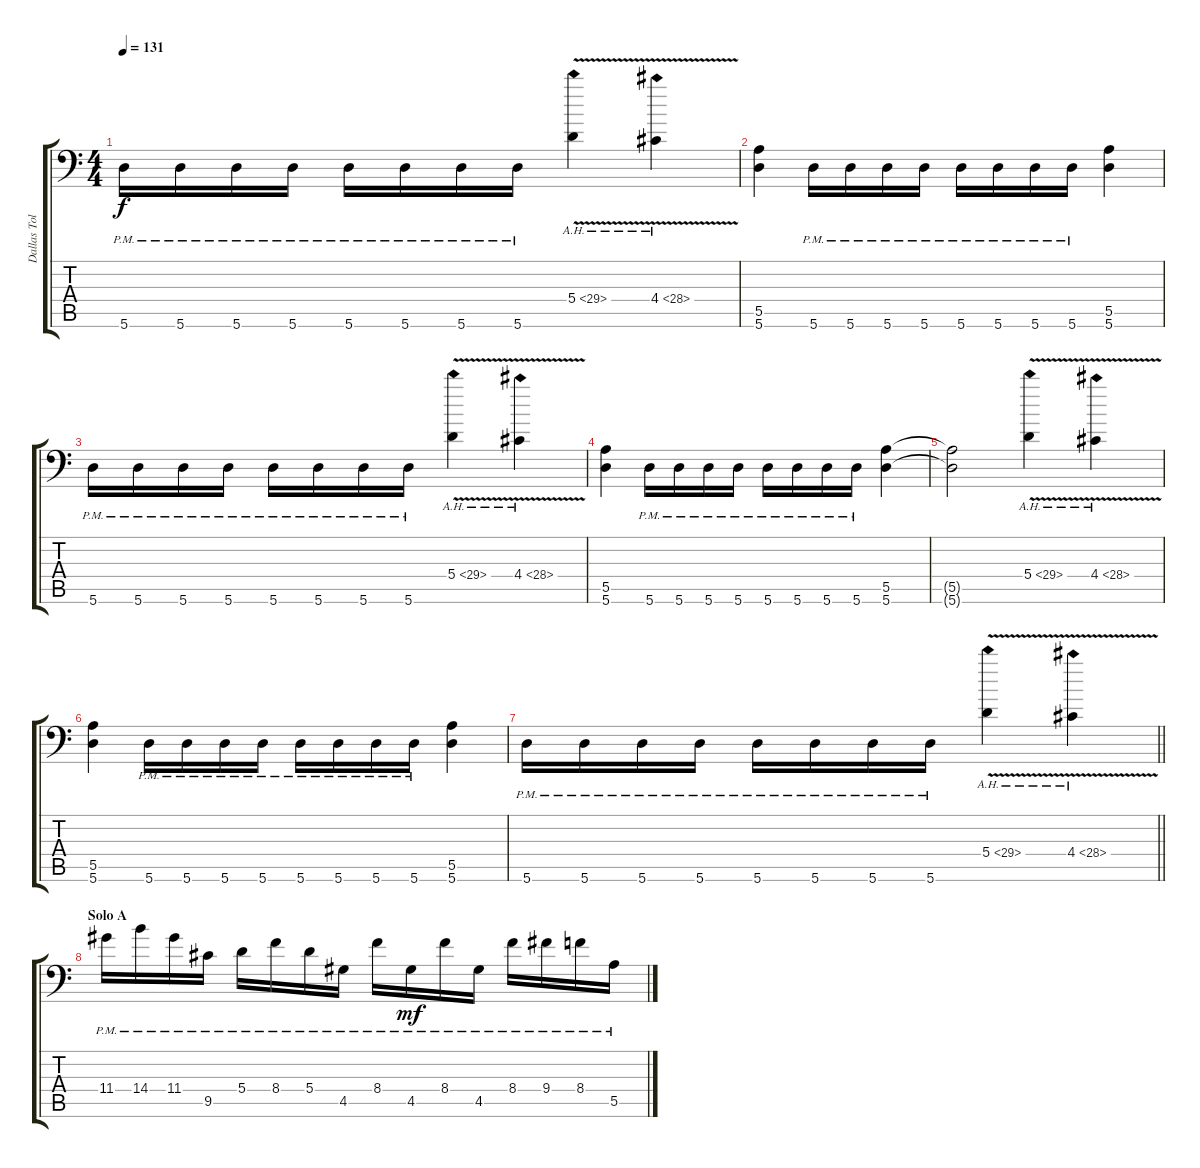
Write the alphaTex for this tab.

\track ("Dallas Toler-Wade " "Dallas Tol") {instrument distortionguitar}
\staff {score tabs}
\tuning (B3 Gb3 D3 A2 E2 A1) {hide}
\ts (4 4)
\tempo 131
\clef f4
\ks c
5.6{pm}.16{dy f} 5.6{pm}.16 5.6{pm}.16 5.6{pm}.16 5.6{pm}.16 5.6{pm}.16 5.6{pm}.16 5.6{pm}.16 5.4{ah 24 v}.4 4.4{ah 24 v}.4 |
(5.5 5.6).4 5.6{pm}.16 5.6{pm}.16 5.6{pm}.16 5.6{pm}.16 5.6{pm}.16 5.6{pm}.16 5.6{pm}.16 5.6{pm}.16 (5.5 5.6).4 |
5.6{pm}.16 5.6{pm}.16 5.6{pm}.16 5.6{pm}.16 5.6{pm}.16 5.6{pm}.16 5.6{pm}.16 5.6{pm}.16 5.4{ah 24 v}.4 4.4{ah 24 v}.4 |
(5.5 5.6).4 5.6{pm}.16 5.6{pm}.16 5.6{pm}.16 5.6{pm}.16 5.6{pm}.16 5.6{pm}.16 5.6{pm}.16 5.6{pm}.16 (5.5 5.6).4 |
(5.5{t} 5.6{t}).2 5.4{ah 24 v}.4 4.4{ah 24 v}.4 |
(5.5 5.6).4 5.6{pm}.16 5.6{pm}.16 5.6{pm}.16 5.6{pm}.16 5.6{pm}.16 5.6{pm}.16 5.6{pm}.16 5.6{pm}.16 (5.5 5.6).4 |
\barLineRight lightlight
5.6{pm}.16 5.6{pm}.16 5.6{pm}.16 5.6{pm}.16 5.6{pm}.16 5.6{pm}.16 5.6{pm}.16 5.6{pm}.16 5.4{ah 24 v}.4 4.4{ah 24 v}.4 |
\section ("" "Solo A")
11.4{pm}.16{volume 9} 14.4{pm}.16 11.4{pm}.16 9.5{pm}.16 5.4{pm}.16 8.4{pm}.16 5.4{pm}.16 4.5{pm}.16 8.4{pm}.16 4.5{pm}.16{dy mf} 8.4{pm}.16 4.5{pm}.16 8.4{pm}.16 9.4{pm}.16 8.4{pm}.16 5.5{pm}.16
